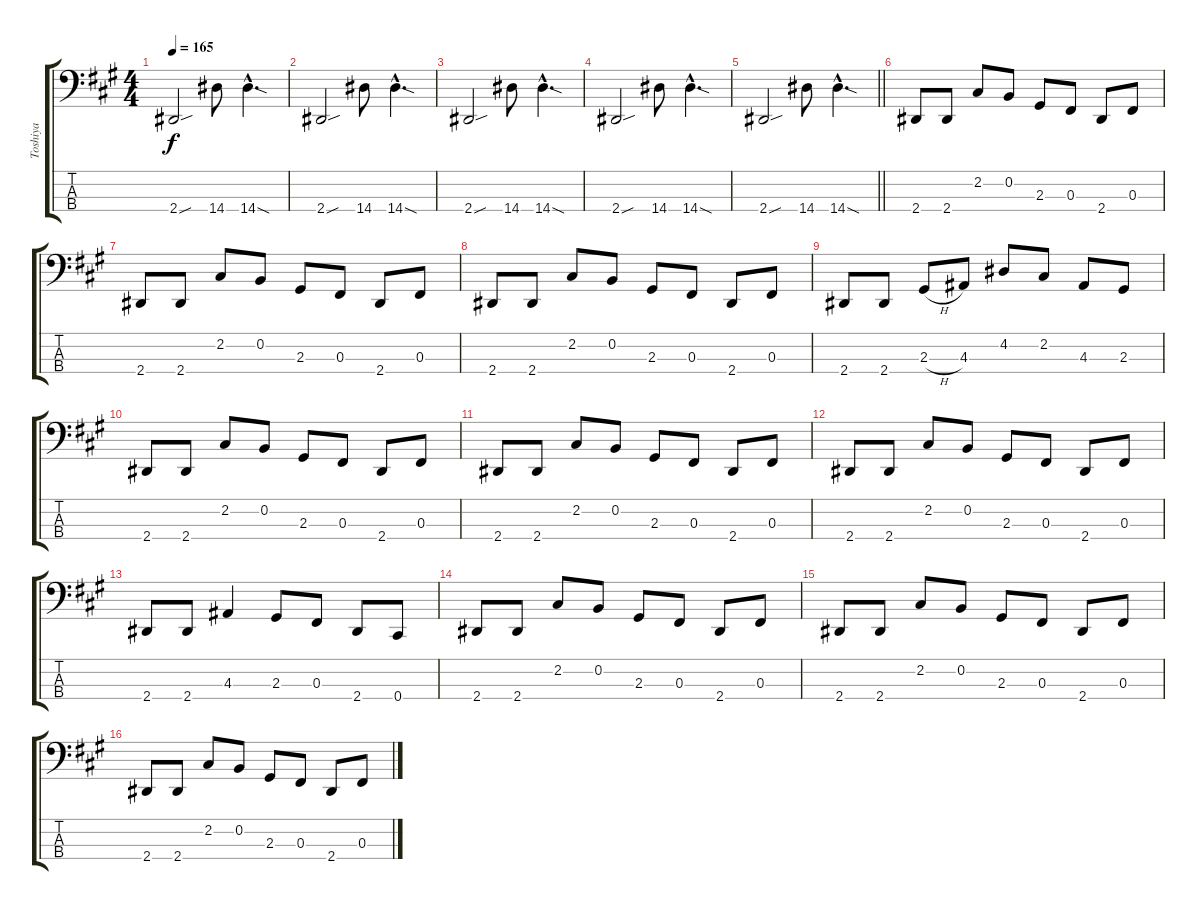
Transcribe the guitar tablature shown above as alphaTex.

\track ("Toshiya" "Toshiya") {instrument electricbasspick}
\staff {score tabs}
\tuning (E2 B1 Gb1 Db1) {hide}
\ts (4 4)
\tempo 165
\clef f4
\ks a
2.4{sou}.2{dy f} 14.4.8 14.4{sod hac}.4{d} |
2.4{sou}.2 14.4.8 14.4{sod hac}.4{d} |
2.4{sou}.2 14.4.8 14.4{sod hac}.4{d} |
2.4{sou}.2 14.4.8 14.4{sod hac}.4{d} |
\barLineRight lightlight
2.4{sou}.2 14.4.8 14.4{sod hac}.4{d} |
2.4.8 2.4.8 2.2.8 0.2.8 2.3.8 0.3.8 2.4.8 0.3.8 |
2.4.8 2.4.8 2.2.8 0.2.8 2.3.8 0.3.8 2.4.8 0.3.8 |
2.4.8 2.4.8 2.2.8 0.2.8 2.3.8 0.3.8 2.4.8 0.3.8 |
2.4.8 2.4.8 2.3{h}.8 4.3.8 4.2.8 2.2.8 4.3.8 2.3.8 |
2.4.8 2.4.8 2.2.8 0.2.8 2.3.8 0.3.8 2.4.8 0.3.8 |
2.4.8 2.4.8 2.2.8 0.2.8 2.3.8 0.3.8 2.4.8 0.3.8 |
2.4.8 2.4.8 2.2.8 0.2.8 2.3.8 0.3.8 2.4.8 0.3.8 |
2.4.8 2.4.8 4.3.4 2.3.8 0.3.8 2.4.8 0.4.8 |
2.4.8 2.4.8 2.2.8 0.2.8 2.3.8 0.3.8 2.4.8 0.3.8 |
2.4.8 2.4.8 2.2.8 0.2.8 2.3.8 0.3.8 2.4.8 0.3.8 |
2.4.8 2.4.8 2.2.8 0.2.8 2.3.8 0.3.8 2.4.8 0.3.8
